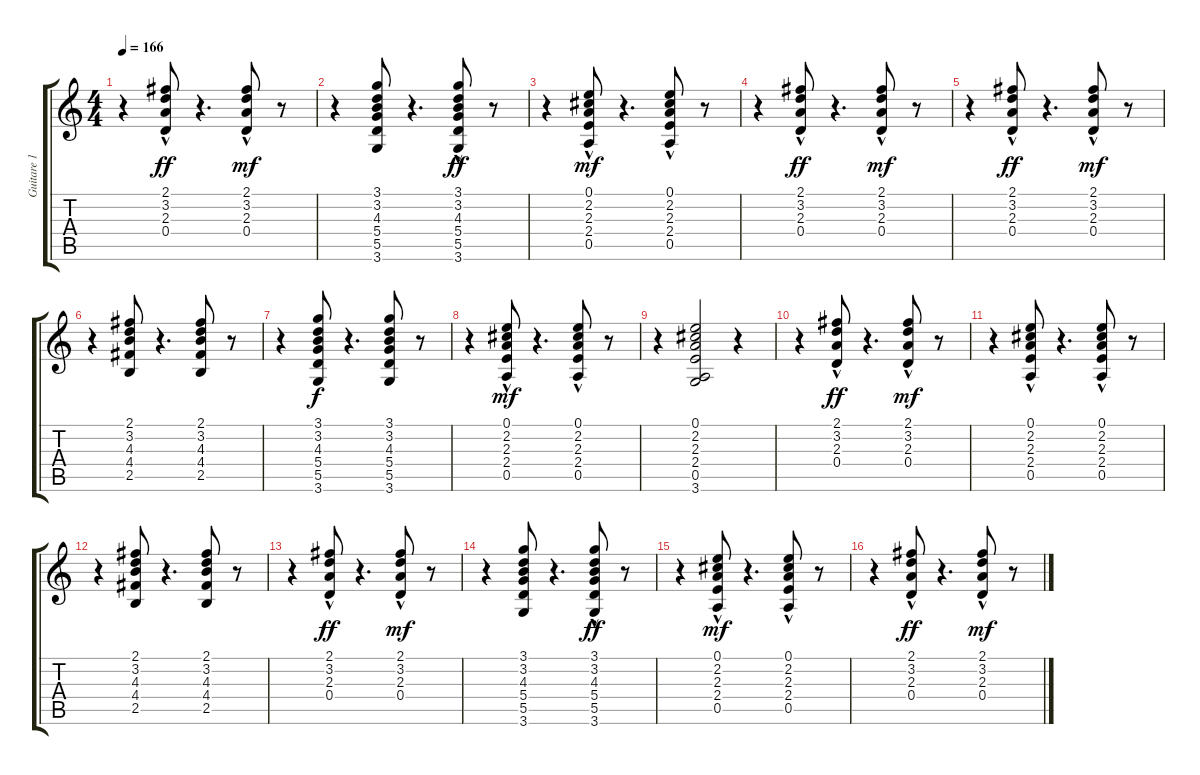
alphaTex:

\track ("Guitare 1" "Guitare 1") {instrument acousticguitarsteel}
\staff {score tabs}
\tuning (E4 B3 G3 D3 A2 E2) {hide}
\ts (4 4)
\tempo 166
\clef g2
\ks c
r.4{dy mf} (2.1 3.2 2.3{hac} 0.4).8{dy ff} r.4{d} (2.1 3.2 2.3{hac} 0.4).8{dy mf} r.8 |
r.4 (3.1 3.2 4.3 5.4 5.5 3.6).8 r.4{d} (3.1 3.2{hac} 4.3 5.4{hac} 5.5 3.6).8{dy ff} r.8 |
r.4 (0.1{hac} 2.2 2.3 2.4 0.5).8{dy mf} r.4{d} (0.1{hac} 2.2 2.3{hac} 2.4 0.5).8 r.8 |
r.4 (2.1 3.2 2.3{hac} 0.4).8{dy ff} r.4{d} (2.1 3.2 2.3{hac} 0.4).8{dy mf} r.8 |
r.4 (2.1 3.2 2.3{hac} 0.4).8{dy ff} r.4{d} (2.1 3.2 2.3{hac} 0.4).8{dy mf} r.8 |
r.4 (2.1 3.2 4.3 4.4 2.5).8 r.4{d} (2.1 3.2 4.3 4.4 2.5).8 r.8 |
r.4 (3.1 3.2 4.3 5.4 5.5 3.6).8{dy f} r.4{d} (3.1 3.2 4.3 5.4 5.5 3.6).8 r.8 |
r.4 (0.1{hac} 2.2 2.3 2.4 0.5).8{dy mf} r.4{d} (0.1{hac} 2.2 2.3{hac} 2.4 0.5).8 r.8 |
r.4 (0.1 2.2 2.3 2.4 0.5 3.6).2 r.4 |
r.4 (2.1 3.2 2.3{hac} 0.4).8{dy ff} r.4{d} (2.1 3.2 2.3{hac} 0.4).8{dy mf} r.8 |
r.4 (0.1{hac} 2.2 2.3 2.4 0.5).8 r.4{d} (0.1{hac} 2.2 2.3{hac} 2.4 0.5).8 r.8 |
r.4 (2.1 3.2 4.3 4.4 2.5).8 r.4{d} (2.1 3.2 4.3 4.4 2.5).8 r.8 |
r.4 (2.1 3.2 2.3{hac} 0.4).8{dy ff} r.4{d} (2.1 3.2 2.3{hac} 0.4).8{dy mf} r.8 |
r.4 (3.1 3.2 4.3 5.4 5.5 3.6).8 r.4{d} (3.1 3.2{hac} 4.3 5.4{hac} 5.5 3.6).8{dy ff} r.8 |
r.4 (0.1{hac} 2.2 2.3 2.4 0.5).8{dy mf} r.4{d} (0.1{hac} 2.2 2.3{hac} 2.4 0.5).8 r.8 |
r.4 (2.1 3.2 2.3{hac} 0.4).8{dy ff} r.4{d} (2.1 3.2 2.3{hac} 0.4).8{dy mf} r.8
